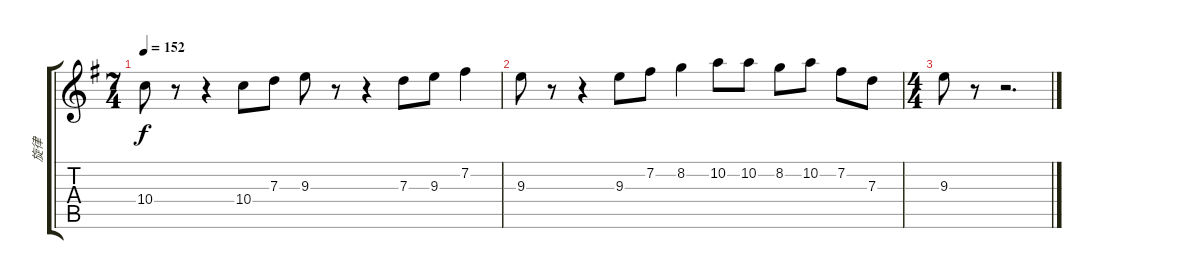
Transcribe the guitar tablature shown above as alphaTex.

\track ("旋律" "旋律") {instrument overdrivenguitar}
\staff {score tabs}
\tuning (E4 B3 G3 D3 A2 E2) {hide}
\ts (7 4)
\tempo 152
\clef g2
\ks g
10.4.8{dy f} r.8 r.4 10.4.8 7.3.8 9.3.8 r.8 r.4 7.3.8 9.3.8 7.2.4 |
9.3.8 r.8 r.4 9.3.8 7.2.8 8.2.4 10.2.8 10.2.8 8.2.8 10.2.8 7.2.8 7.3.8 |
\ts (4 4)
9.3.8 r.8 r.2{d}
